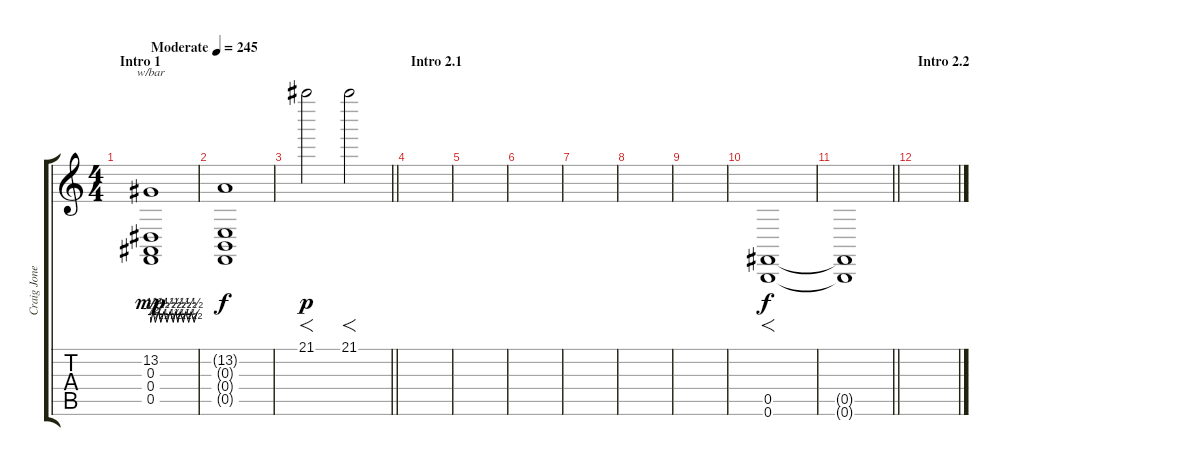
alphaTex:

\track ("Craig Jones" "Craig Jone") {instrument lead2sawtooth}
\staff {score tabs}
\tuning (Db6 Ab3 E3 B2 Gb2 B1) {hide}
\ts (4 4)
\section ("" "Intro 1")
\tempo (245 "Moderate")
\clef g2
\ks c
(13.2 0.3 0.4 0.5).1{tbe (custom default 0 -2 3 2 6 -2 10 2 13 -2 17 2 21 -2 25 2 29 -2 32 2 35 -2 38 2 42 -2 45 2 49 -2 52 2 56 -2 60 2) dy mp volume 11 instrument overdrivenguitar} |
(13.2{t} 0.3{t} 0.4{t} 0.5{t}).1{dy f} |
\barLineRight lightlight
21.1.2{f dy p} 21.1.2{f} |
\section ("" "Intro 2.1")
|
|
|
|
|
|
(0.5 0.6).1{f dy f volume 13 instrument distortionguitar} |
\barLineRight lightlight
(0.5{t} 0.6{t}).1 |
\section ("" "Intro 2.2")
